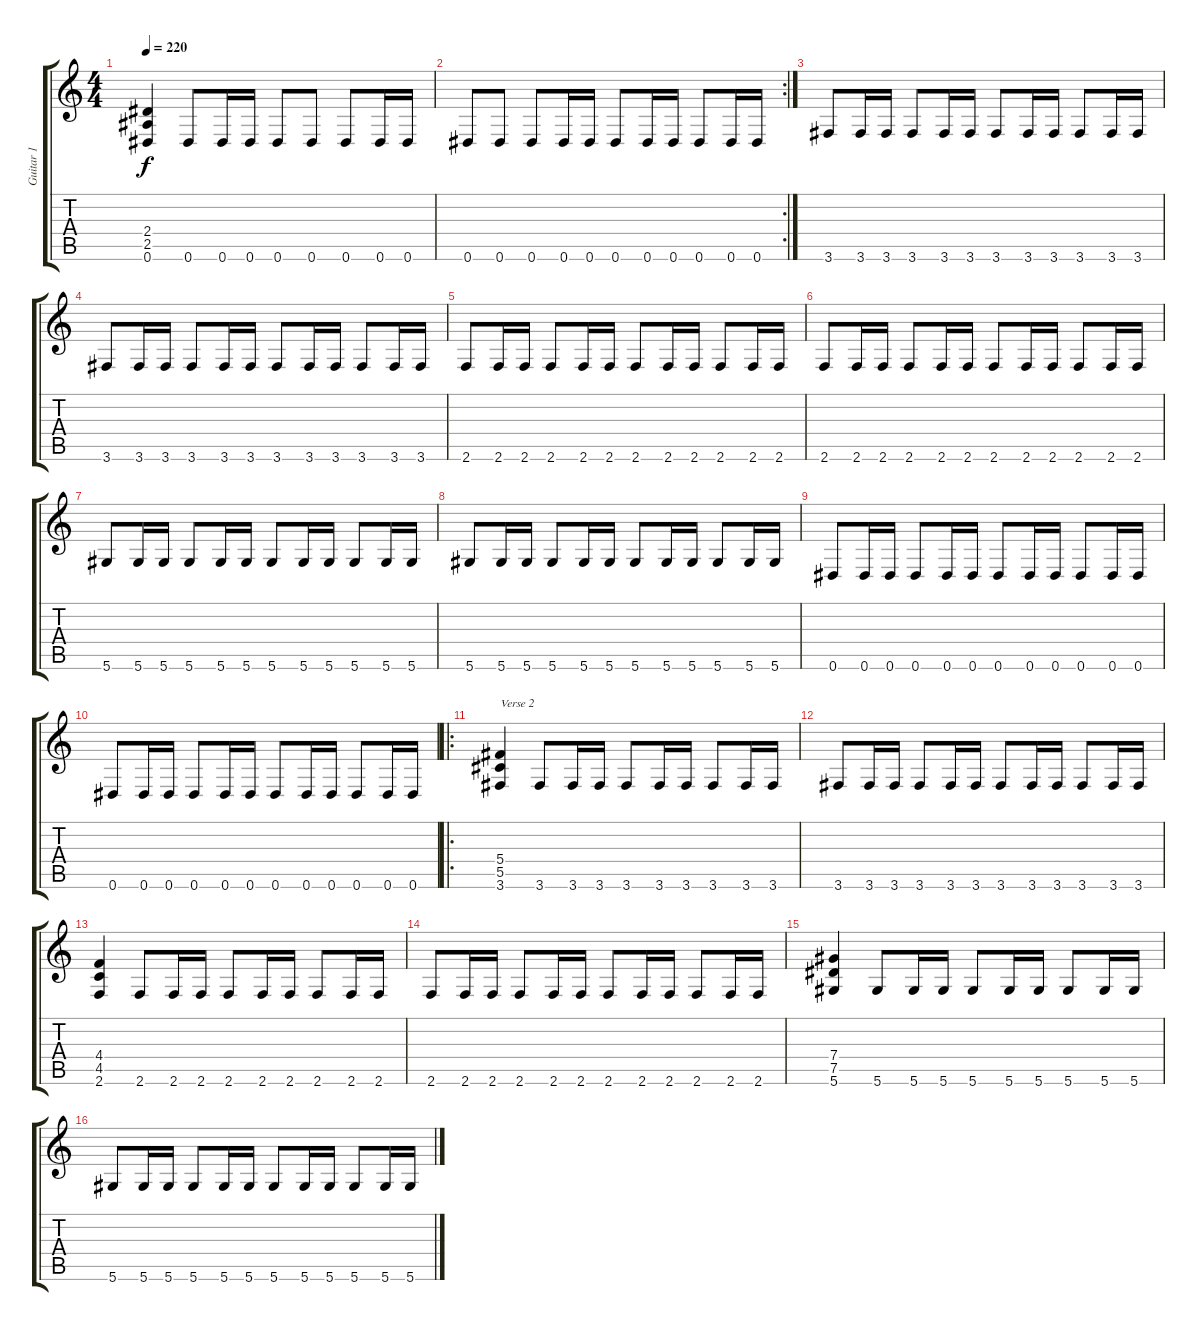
\track ("Guitar 1" "Guitar 1") {instrument distortionguitar}
\staff {score tabs}
\tuning (Eb4 Bb3 Gb3 Db3 Ab2 Eb2) {hide}
\ts (4 4)
\tempo 220
\clef g2
\ks c
(2.4 2.5 0.6).4{dy f} 0.6.8 0.6.16 0.6.16 0.6.8 0.6.8 0.6.8 0.6.16 0.6.16 |
\rc 2
0.6.8 0.6.8 0.6.8 0.6.16 0.6.16 0.6.8 0.6.16 0.6.16 0.6.8 0.6.16 0.6.16 |
3.6.8 3.6.16 3.6.16 3.6.8 3.6.16 3.6.16 3.6.8 3.6.16 3.6.16 3.6.8 3.6.16 3.6.16 |
3.6.8 3.6.16 3.6.16 3.6.8 3.6.16 3.6.16 3.6.8 3.6.16 3.6.16 3.6.8 3.6.16 3.6.16 |
2.6.8 2.6.16 2.6.16 2.6.8 2.6.16 2.6.16 2.6.8 2.6.16 2.6.16 2.6.8 2.6.16 2.6.16 |
2.6.8 2.6.16 2.6.16 2.6.8 2.6.16 2.6.16 2.6.8 2.6.16 2.6.16 2.6.8 2.6.16 2.6.16 |
5.6.8 5.6.16 5.6.16 5.6.8 5.6.16 5.6.16 5.6.8 5.6.16 5.6.16 5.6.8 5.6.16 5.6.16 |
5.6.8 5.6.16 5.6.16 5.6.8 5.6.16 5.6.16 5.6.8 5.6.16 5.6.16 5.6.8 5.6.16 5.6.16 |
0.6.8 0.6.16 0.6.16 0.6.8 0.6.16 0.6.16 0.6.8 0.6.16 0.6.16 0.6.8 0.6.16 0.6.16 |
0.6.8 0.6.16 0.6.16 0.6.8 0.6.16 0.6.16 0.6.8 0.6.16 0.6.16 0.6.8 0.6.16 0.6.16 |
\ro
(5.4 5.5 3.6).4{txt "Verse 2"} 3.6.8 3.6.16 3.6.16 3.6.8 3.6.16 3.6.16 3.6.8 3.6.16 3.6.16 |
3.6.8 3.6.16 3.6.16 3.6.8 3.6.16 3.6.16 3.6.8 3.6.16 3.6.16 3.6.8 3.6.16 3.6.16 |
(4.4 4.5 2.6).4 2.6.8 2.6.16 2.6.16 2.6.8 2.6.16 2.6.16 2.6.8 2.6.16 2.6.16 |
2.6.8 2.6.16 2.6.16 2.6.8 2.6.16 2.6.16 2.6.8 2.6.16 2.6.16 2.6.8 2.6.16 2.6.16 |
(7.4 7.5 5.6).4 5.6.8 5.6.16 5.6.16 5.6.8 5.6.16 5.6.16 5.6.8 5.6.16 5.6.16 |
5.6.8 5.6.16 5.6.16 5.6.8 5.6.16 5.6.16 5.6.8 5.6.16 5.6.16 5.6.8 5.6.16 5.6.16
